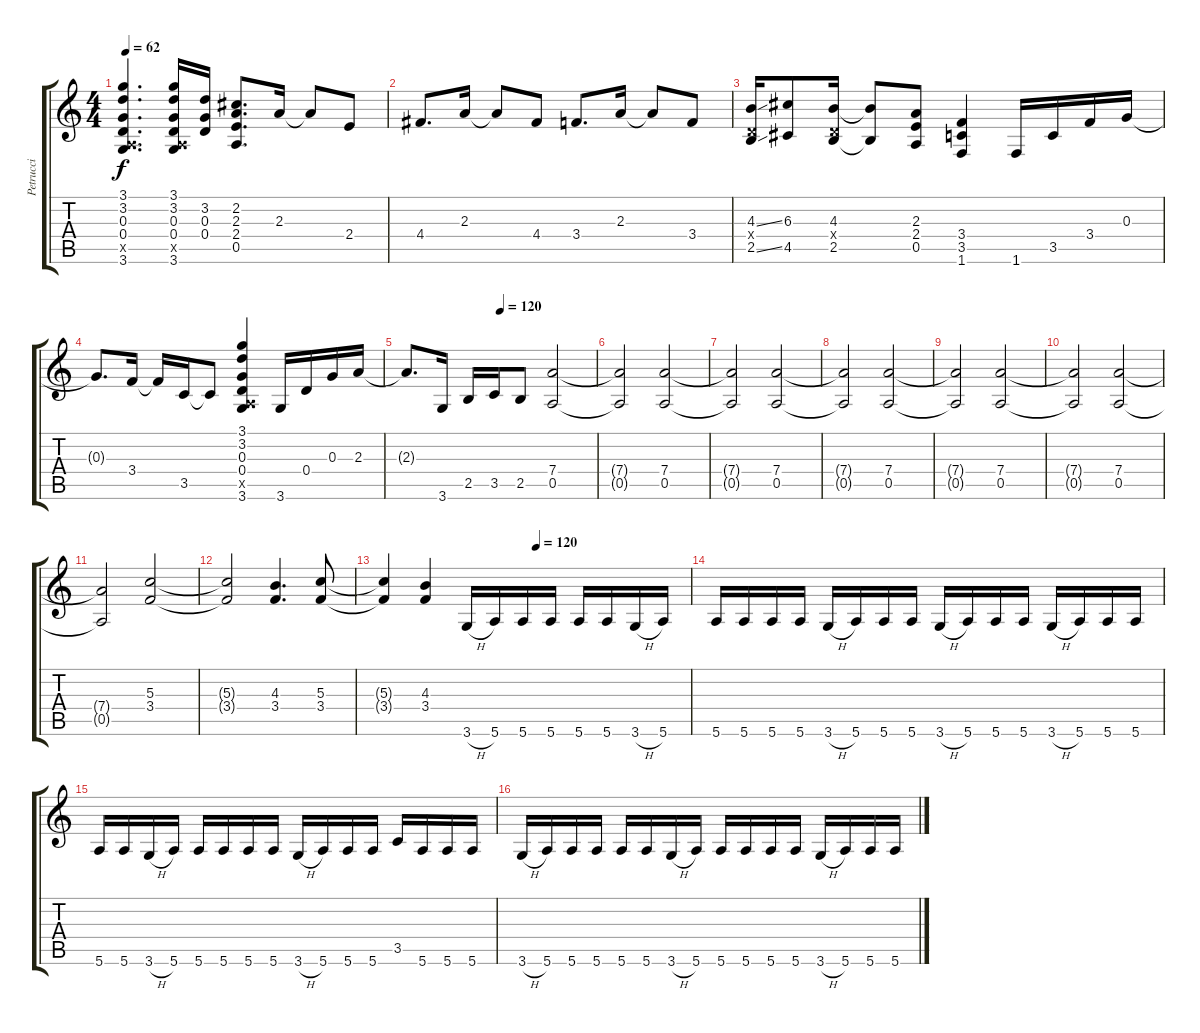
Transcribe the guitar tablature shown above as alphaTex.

\track ("Petrucci" "Petrucci") {instrument distortionguitar}
\staff {score tabs}
\tuning (E4 B3 G3 D3 A2 E2) {hide}
\ts (4 4)
\tempo 62
\clef g2
\ks c
(3.1 3.2 0.3 0.4 0.5{x} 3.6).4{d dy f} (3.1 3.2 0.3 0.4 0.5{x} 3.6).16 (3.2 0.3 0.4).16 (2.2 2.3 2.4 0.5).8{d} 2.3.16 2.3{t}.8 2.4.8 |
4.4.8{d} 2.3.16 2.3{t}.8 4.4.8 3.4.8{d} 2.3.16 2.3{t}.8 3.4.8 |
(4.3{ss} 0.4{x} 2.5{ss}).16 (6.3 4.5).8 (4.3 0.4{x} 2.5).16 (4.3{t} 2.5{t}).8 (2.3 2.4 0.5).8 (3.4 3.5 1.6).4 1.6.16 3.5.16 3.4.16 0.3.16 |
0.3{t}.8{d} 3.4.16 3.4{t}.16 3.5.16 3.5{t}.8 (3.1 3.2 0.3 0.4 0.5{x} 3.6).4 3.6.16 0.4.16 0.3.16 2.3.16 |
\tempo (120 0.5)
2.3{t}.8{d} 3.6.16 2.5.16 3.5.16 2.5.8 (7.4 0.5).2 |
(7.4{t} 0.5{t}).2 (7.4 0.5).2 |
(7.4{t} 0.5{t}).2 (7.4 0.5).2 |
(7.4{t} 0.5{t}).2 (7.4 0.5).2 |
(7.4{t} 0.5{t}).2 (7.4 0.5).2 |
(7.4{t} 0.5{t}).2 (7.4 0.5).2 |
(7.4{t} 0.5{t}).2 (5.3 3.4).2 |
(5.3{t} 3.4{t}).2 (4.3 3.4).4{d} (5.3 3.4).8 |
\tempo (120 0.5)
(5.3{t} 3.4{t}).4 (4.3 3.4).4 3.6{h}.16 5.6.16 5.6.16 5.6.16 5.6.16 5.6.16 3.6{h}.16 5.6.16 |
5.6.16 5.6.16 5.6.16 5.6.16 3.6{h}.16 5.6.16 5.6.16 5.6.16 3.6{h}.16 5.6.16 5.6.16 5.6.16 3.6{h}.16 5.6.16 5.6.16 5.6.16 |
5.6.16 5.6.16 3.6{h}.16 5.6.16 5.6.16 5.6.16 5.6.16 5.6.16 3.6{h}.16 5.6.16 5.6.16 5.6.16 3.5.16 5.6.16 5.6.16 5.6.16 |
3.6{h}.16 5.6.16 5.6.16 5.6.16 5.6.16 5.6.16 3.6{h}.16 5.6.16 5.6.16 5.6.16 5.6.16 5.6.16 3.6{h}.16 5.6.16 5.6.16 5.6.16
